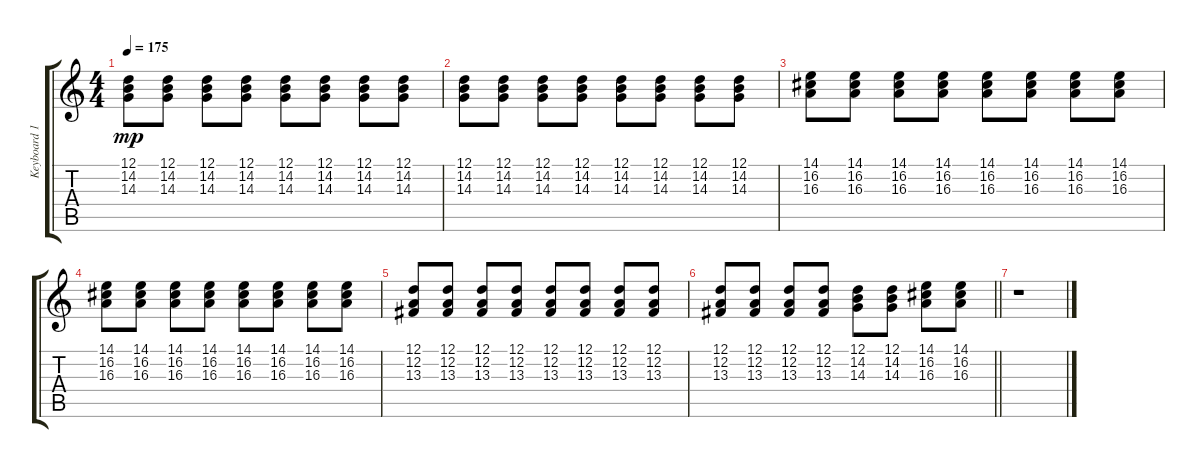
\track ("Keyboard 1" "Keyboard 1") {instrument acousticgrandpiano}
\staff {score tabs}
\tuning (D4 A3 F3 C3 G2 D2) {hide}
\ts (4 4)
\tempo 175
\clef g2
\ks c
(12.1 14.2 14.3).8{dy mp volume 10} (12.1 14.2 14.3).8 (12.1 14.2 14.3).8 (12.1 14.2 14.3).8 (12.1 14.2 14.3).8 (12.1 14.2 14.3).8 (12.1 14.2 14.3).8 (12.1 14.2 14.3).8 |
(12.1 14.2 14.3).8{volume 10} (12.1 14.2 14.3).8 (12.1 14.2 14.3).8 (12.1 14.2 14.3).8 (12.1 14.2 14.3).8 (12.1 14.2 14.3).8 (12.1 14.2 14.3).8 (12.1 14.2 14.3).8 |
(14.1 16.2 16.3).8{volume 10} (14.1 16.2 16.3).8 (14.1 16.2 16.3).8 (14.1 16.2 16.3).8 (14.1 16.2 16.3).8 (14.1 16.2 16.3).8 (14.1 16.2 16.3).8 (14.1 16.2 16.3).8 |
(14.1 16.2 16.3).8{volume 10} (14.1 16.2 16.3).8 (14.1 16.2 16.3).8 (14.1 16.2 16.3).8 (14.1 16.2 16.3).8 (14.1 16.2 16.3).8 (14.1 16.2 16.3).8 (14.1 16.2 16.3).8 |
(12.1 12.2 13.3).8{volume 10} (12.1 12.2 13.3).8 (12.1 12.2 13.3).8 (12.1 12.2 13.3).8 (12.1 12.2 13.3).8 (12.1 12.2 13.3).8 (12.1 12.2 13.3).8 (12.1 12.2 13.3).8 |
\barLineRight lightlight
(12.1 12.2 13.3).8{volume 10} (12.1 12.2 13.3).8 (12.1 12.2 13.3).8 (12.1 12.2 13.3).8 (12.1 14.2 14.3).8 (12.1 14.2 14.3).8 (14.1 16.2 16.3).8 (14.1 16.2 16.3).8 |
r.1
